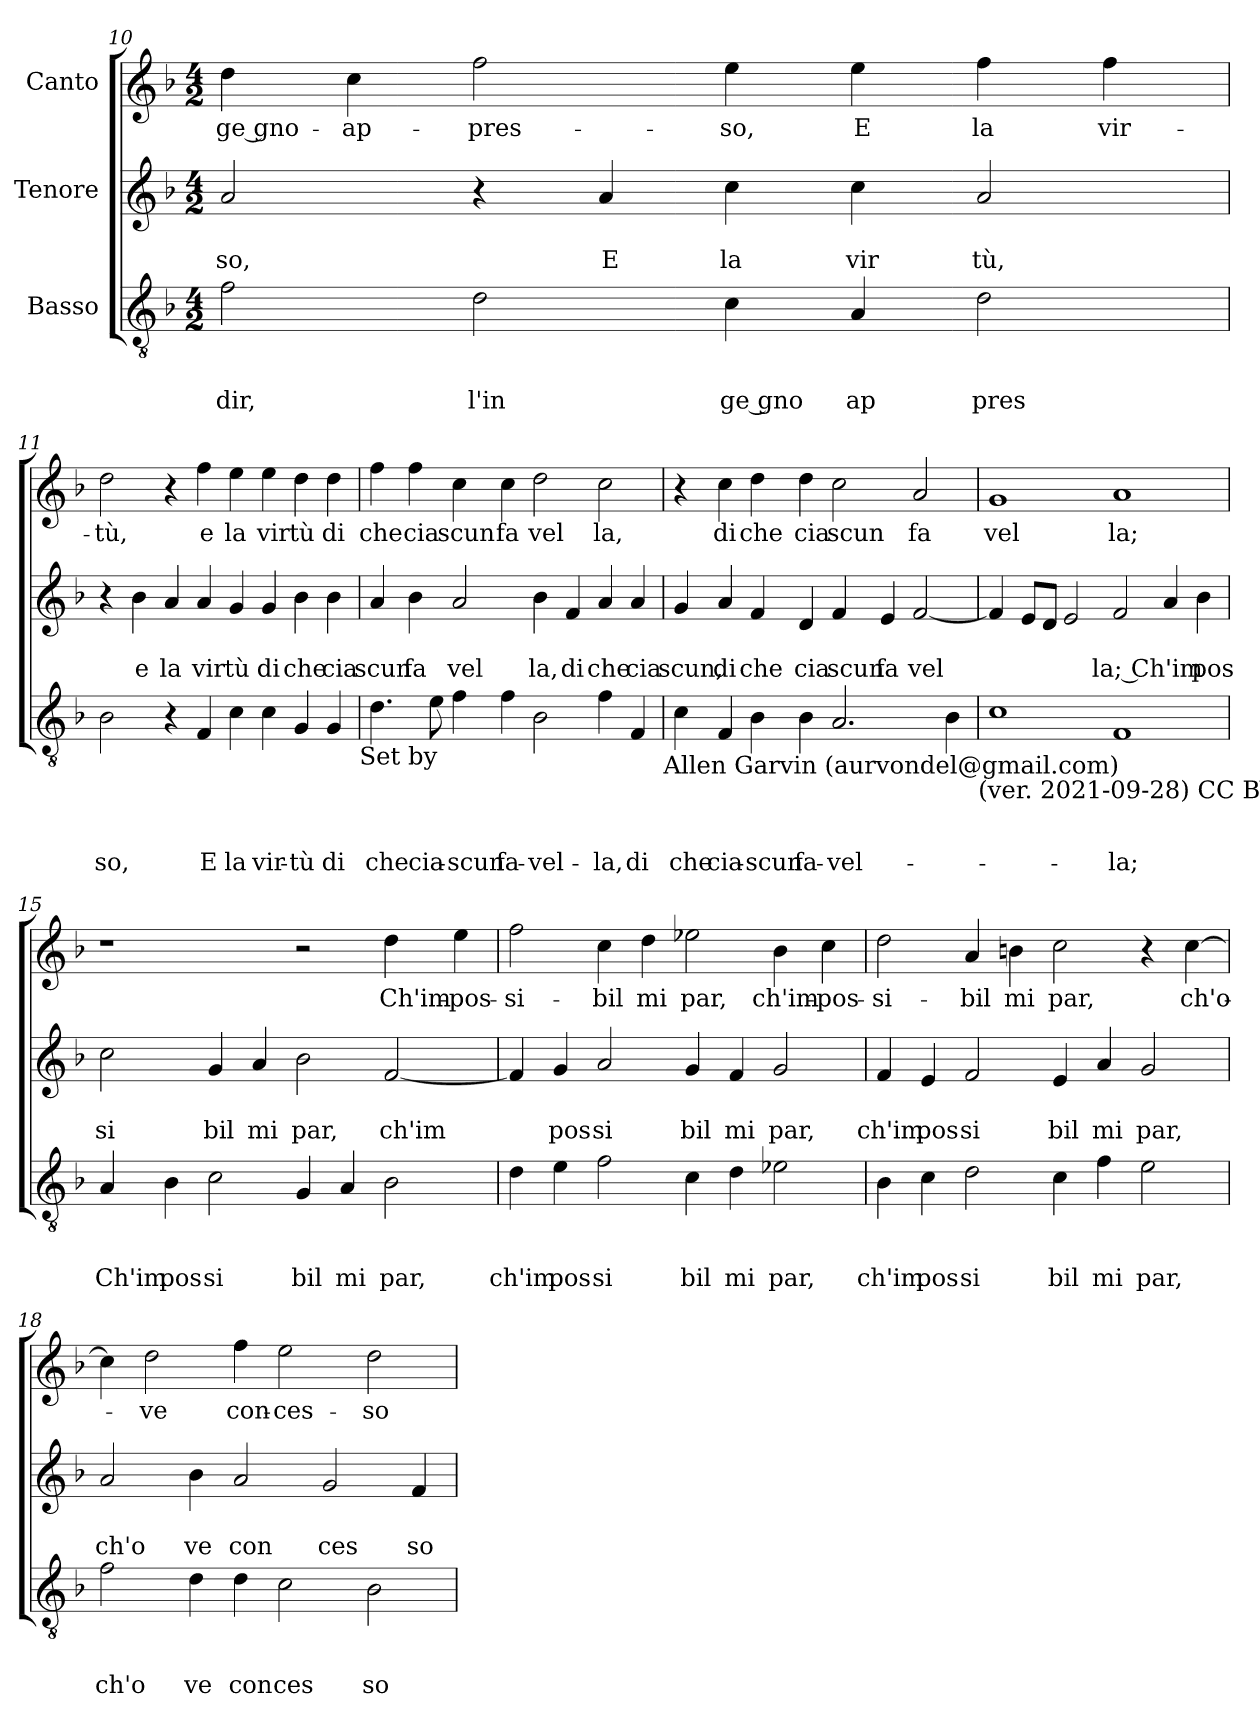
**kern	**text	**text	**text	**kern	**text	**text	**kern	**text
*part3	*part3	*part3	*part3	*part2	*part2	*part2	*part1	*part1
*staff3	*staff3	*staff3	*staff3	*staff2	*staff2	*staff2	*staff1	*staff1
*I"Basso	*	*	*	*I"Tenore	*	*	*I"Canto	*
*clefGv2	*	*	*	*clefG2	*	*	*clefG2	*
*k[b-]	*	*	*	*k[b-]	*	*	*k[b-]	*
*F:	*	*	*	*F:	*	*	*F:	*
*M4/2	*	*	*	*M4/2	*	*	*M4/2	*
=10	=10	=10	=10	=10	=10	=10	=10	=10
!	!	!	!LO:LY:b	!	!	!LO:LY:b	!	!LO:LY:b
2f\	.	.	dir,	2a/	.	so,	4dd\	-ge gno-
!	!	!	!	!	!	!	!	!LO:LY:b
.	.	.	.	.	.	.	4cc\	-ap-
!	!	!	!LO:LY:b	!	!	!	!	!LO:LY:b
2d\	.	.	l'in	4r	.	.	2ff\	-pres-
!	!	!	!	!	!	!LO:LY:b	!	!
.	.	.	.	4a/	.	E	.	.
!	!	!	!LO:LY:b	!	!	!LO:LY:b	!	!LO:LY:b
4c\	.	.	ge gno	4cc\	.	la	4ee\	-so,
!	!	!	!LO:LY:b	!	!	!LO:LY:b	!	!LO:LY:b
4A/	.	.	ap	4cc\	.	vir	4ee\	E
!	!	!	!LO:LY:b	!	!	!LO:LY:b	!	!LO:LY:b
2d\	.	.	pres	2a/	.	tù,	4ff\	la
!	!	!	!	!	!	!	!	!LO:LY:b
.	.	.	.	.	.	.	4ff\	vir-
!!LO:PB:g=z
=11	=11	=11	=11	=11	=11	=11	=11	=11
!	!	!	!LO:LY:b	!	!	!	!	!LO:LY:b
2B-\	.	.	so,	4r	.	.	2dd\	-tù,
!	!	!	!	!	!	!LO:LY:b	!	!
.	.	.	.	4b-\	.	e	.	.
!	!	!	!	!	!	!LO:LY:b	!	!
4r	.	.	.	4a/	.	la	4r	.
!	!	!	!LO:LY:b	!	!	!LO:LY:b	!	!LO:LY:b
4F/	.	.	E	4a/	.	vir	4ff\	e
!	!	!	!LO:LY:b	!	!	!LO:LY:b	!	!LO:LY:b
4c\	.	.	la	4g/	.	tù	4ee\	la
!	!	!	!LO:LY:b	!	!	!LO:LY:b	!	!LO:LY:b
4c\	.	.	vir-	4g/	.	di	4ee\	vir
!	!	!	!LO:LY:b	!	!	!LO:LY:b	!	!LO:LY:b
4G/	.	.	-tù	4b-\	.	che	4dd\	tù
!	!	!	!LO:LY:b	!	!	!LO:LY:b	!	!LO:LY:b
4G/	.	.	di	4b-\	.	cia	4dd\	di
!LO:TX:b:t=Set by	!	!	!	!	!	!	!	!
=12	=12	=12	=12	=12	=12	=12	=12	=12
!	!	!	!LO:LY:b	!	!	!LO:LY:b	!	!LO:LY:b
4.d\	.	.	che	4a/	.	scun	4ff\	che
!	!	!	!	!	!	!LO:LY:b	!	!LO:LY:b
.	.	.	.	4b-\	.	fa	4ff\	cia
!	!	!	!LO:LY:b	!	!	!	!	!
8e\	.	.	cia-	.	.	.	.	.
!	!	!	!LO:LY:b	!	!	!LO:LY:b	!	!LO:LY:b
4f\	.	.	-scun	2a/	.	vel	4cc\	scun
!	!	!	!LO:LY:b	!	!	!	!	!LO:LY:b
4f\	.	.	fa-	.	.	.	4cc\	fa
!	!	!	!LO:LY:b	!	!	!LO:LY:b	!	!LO:LY:b
2B-\	.	.	-vel-	4b-\	.	la,	2dd\	vel
!	!	!	!	!	!	!LO:LY:b	!	!
.	.	.	.	4f/	.	di	.	.
!	!	!	!LO:LY:b	!	!	!LO:LY:b	!	!LO:LY:b
4f\	.	.	-la,	4a/	.	che	2cc\	la,
!	!	!	!LO:LY:b	!	!	!LO:LY:b	!	!
4F/	.	.	di	4a/	.	cia	.	.
!LO:TX:b:t=Allen Garvin (aurvondel@gmail.com)	!	!	!	!	!	!	!	!
=13	=13	=13	=13	=13	=13	=13	=13	=13
!	!	!	!LO:LY:b	!	!	!LO:LY:b	!	!
4c\	.	.	che	4g/	.	scun,	4r	.
!	!	!	!LO:LY:b	!	!	!LO:LY:b	!	!LO:LY:b
4F/	.	.	cia-	4a/	.	di	4cc\	di
!	!	!	!LO:LY:b	!	!	!LO:LY:b	!	!LO:LY:b
4B-\	.	.	-scun	4f/	.	che	4dd\	che
!	!	!	!LO:LY:b	!	!	!LO:LY:b	!	!LO:LY:b
4B-\	.	.	fa-	4d/	.	cia	4dd\	cia
!	!	!	!LO:LY:b	!	!	!LO:LY:b	!	!LO:LY:b
2.A/	.	.	-vel-	4f/	.	scun	2cc\	scun
!	!	!	!	!	!	!LO:LY:b	!	!
.	.	.	.	4e/	.	fa	.	.
!	!	!	!	!	!	!LO:LY:b	!	!LO:LY:b
.	.	.	.	[<2f/	.	vel	2a/	fa
4B-\	.	.	.	.	.	.	.	.
!LO:TX:b:t=(ver. 2021-09-28) CC BY-NC 2.5	!	!	!	!	!	!	!	!
=14	=14	=14	=14	=14	=14	=14	=14	=14
!	!	!	!	!	!	!	!	!LO:LY:b
1c	.	.	.	4f/]	.	.	1g	vel
.	.	.	.	8e/L	.	.	.	.
.	.	.	.	8d/J	.	.	.	.
.	.	.	.	2e/	.	.	.	.
!	!	!	!LO:LY:b	!	!	!LO:LY:b	!	!LO:LY:b
1F	.	.	-la;	2f/	.	la; Ch'im	1a	la;
.	.	.	.	4a/	.	.	.	.
!	!	!	!	!	!	!LO:LY:b	!	!
.	.	.	.	4b-\	.	pos	.	.
!!LO:LB:g=z
=15	=15	=15	=15	=15	=15	=15	=15	=15
!	!	!	!LO:LY:b	!	!	!LO:LY:b	!	!
4A/	.	.	Ch'im	2cc\	.	si	1r	.
!	!	!	!LO:LY:b	!	!	!	!	!
4B-\	.	.	pos	.	.	.	.	.
!	!	!	!LO:LY:b	!	!	!LO:LY:b	!	!
2c\	.	.	si	4g/	.	bil	.	.
!	!	!	!	!	!	!LO:LY:b	!	!
.	.	.	.	4a/	.	mi	.	.
!	!	!	!LO:LY:b	!	!	!LO:LY:b	!	!
4G/	.	.	bil	2b-\	.	par,	2r	.
!	!	!	!LO:LY:b	!	!	!	!	!
4A/	.	.	mi	.	.	.	.	.
!	!	!	!LO:LY:b	!	!	!LO:LY:b	!	!LO:LY:b
2B-\	.	.	par,	[<2f/	.	ch'im	4dd\	Ch'im-
!	!	!	!	!	!	!	!	!LO:LY:b
.	.	.	.	.	.	.	4ee\	-pos-
=16	=16	=16	=16	=16	=16	=16	=16	=16
!	!	!	!LO:LY:b	!	!	!	!	!LO:LY:b
4d\	.	.	ch'im	4f/]	.	.	2ff\	-si-
!	!	!	!LO:LY:b	!	!	!LO:LY:b	!	!
4e\	.	.	pos	4g/	.	pos	.	.
!	!	!	!LO:LY:b	!	!	!LO:LY:b	!	!LO:LY:b
2f\	.	.	si	2a/	.	si	4cc\	-bil
!	!	!	!	!	!	!	!	!LO:LY:b
.	.	.	.	.	.	.	4dd\	mi
!	!	!	!LO:LY:b	!	!	!LO:LY:b	!	!LO:LY:b
4c\	.	.	bil	4g/	.	bil	2ee-X\	par,
!	!	!	!LO:LY:b	!	!	!LO:LY:b	!	!
4d\	.	.	mi	4f/	.	mi	.	.
!	!	!	!LO:LY:b	!	!	!LO:LY:b	!	!LO:LY:b
2e-X\	.	.	par,	2g/	.	par,	4b-\	ch'im-
!	!	!	!	!	!	!	!	!LO:LY:b
.	.	.	.	.	.	.	4cc\	-pos-
=17	=17	=17	=17	=17	=17	=17	=17	=17
!	!	!	!LO:LY:b	!	!	!LO:LY:b	!	!LO:LY:b
4B-\	.	.	ch'im	4f/	.	ch'im	2dd\	-si-
!	!	!	!LO:LY:b	!	!	!LO:LY:b	!	!
4c\	.	.	pos	4e/	.	pos	.	.
!	!	!	!LO:LY:b	!	!	!LO:LY:b	!	!LO:LY:b
2d\	.	.	si	2f/	.	si	4a/	-bil
!	!	!	!	!	!	!	!	!LO:LY:b
.	.	.	.	.	.	.	4bn\	mi
!	!	!	!LO:LY:b	!	!	!LO:LY:b	!	!LO:LY:b
4c\	.	.	bil	4e/	.	bil	2cc\	par,
!	!	!	!LO:LY:b	!	!	!LO:LY:b	!	!
4f\	.	.	mi	4a/	.	mi	.	.
!	!	!	!LO:LY:b	!	!	!LO:LY:b	!	!
2e\	.	.	par,	2g/	.	par,	4r	.
!	!	!	!	!	!	!	!	!LO:LY:b
.	.	.	.	.	.	.	[>4cc\	ch'o-
=18	=18	=18	=18	=18	=18	=18	=18	=18
!	!	!	!LO:LY:b	!	!	!LO:LY:b	!	!
2f\	.	.	ch'o	2a/	.	ch'o	4cc\]	.
!	!	!	!	!	!	!	!	!LO:LY:b
.	.	.	.	.	.	.	2dd\	-ve
!	!	!	!LO:LY:b	!	!	!LO:LY:b	!	!
4d\	.	.	ve	4b-\	.	ve	.	.
!	!	!	!LO:LY:b	!	!	!LO:LY:b	!	!LO:LY:b
4d\	.	.	con	2a/	.	con	4ff\	con-
!	!	!	!LO:LY:b	!	!	!	!	!LO:LY:b
2c\	.	.	ces	.	.	.	2ee\	-ces-
!	!	!	!	!	!	!LO:LY:b	!	!
.	.	.	.	2g/	.	ces	.	.
!	!	!	!LO:LY:b	!	!	!	!	!LO:LY:b
2B-\	.	.	so	.	.	.	2dd\	-so
!	!	!	!	!	!	!LO:LY:b	!	!
.	.	.	.	4f/	.	so	.	.
=	=	=	=	=	=	=	=	=
*-	*-	*-	*-	*-	*-	*-	*-	*-
